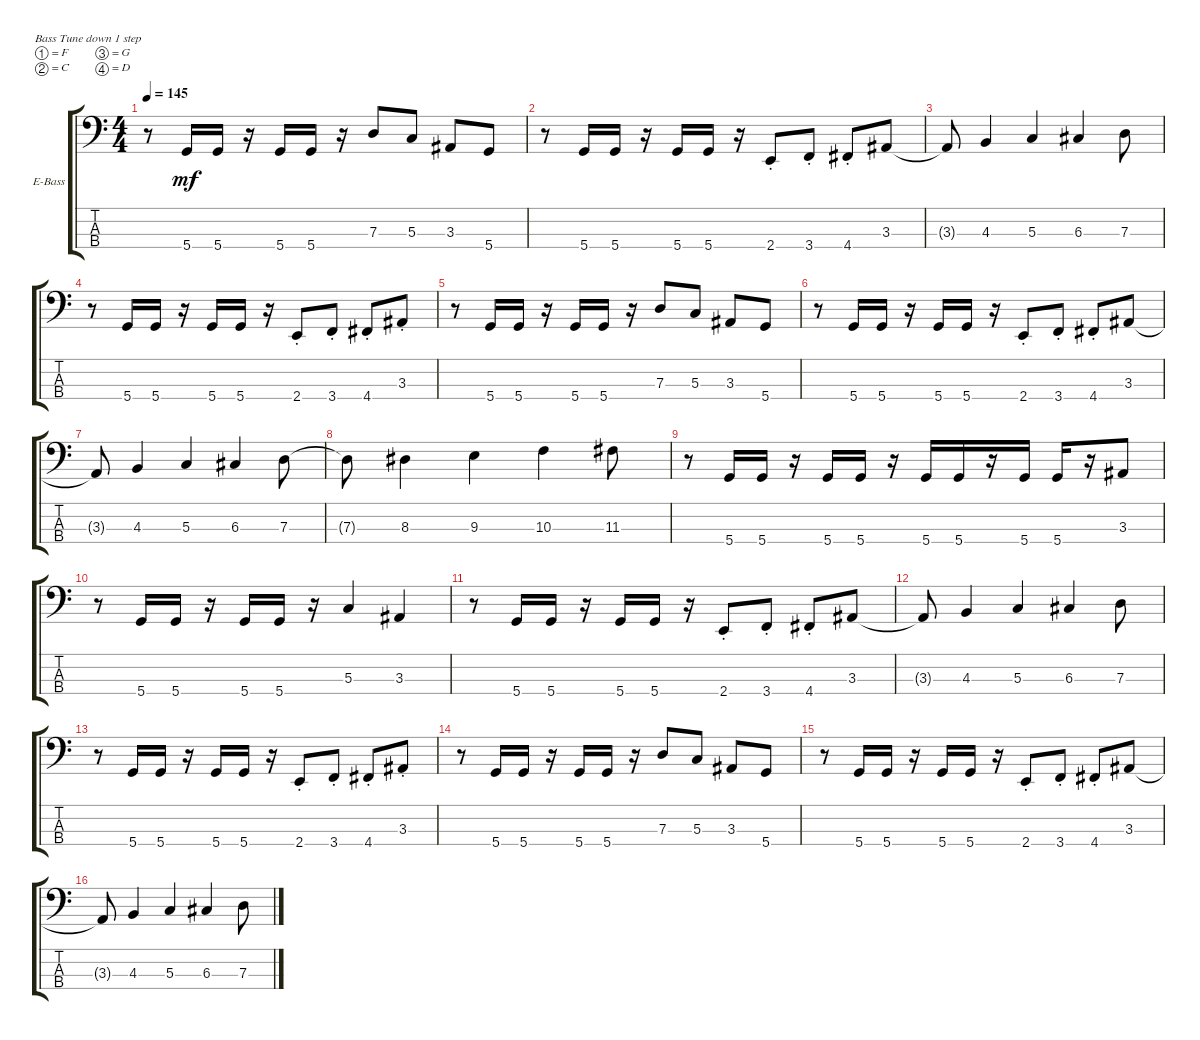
\defaultSystemsLayout 4
\bracketExtendMode groupsimilarinstruments
\firstSystemTrackNameOrientation horizontal
\otherSystemsTrackNameOrientation horizontal
\track ("Electric Bass" "E-Bass") {instrument electricbassfinger}
\staff {score tabs}
\tuning (F2 C2 G1 D1)
\ts (4 4)
\tempo 145
\clef f4
\scale
0.333333
\ks c
r.8{dy mf} 5.4.16 5.4.16 r.16 5.4.16 5.4.16 r.16 7.3.8 5.3.8 3.3.8 5.4.8 |
\scale
0.333333 r.8 5.4.16 5.4.16 r.16 5.4.16 5.4.16 r.16 2.4{st}.8 3.4{st}.8 4.4{st}.8 3.3.8 |
\scale
0.333333 3.3{t}.8 4.3.4 5.3.4 6.3.4 7.3.8 |
\scale
0.333333 r.8 5.4.16 5.4.16 r.16 5.4.16 5.4.16 r.16 2.4{st}.8 3.4{st}.8 4.4{st}.8 3.3{st}.8 |
\scale
0.333333 r.8 5.4.16 5.4.16 r.16 5.4.16 5.4.16 r.16 7.3.8 5.3.8 3.3.8 5.4.8 |
\scale
0.333333 r.8 5.4.16 5.4.16 r.16 5.4.16 5.4.16 r.16 2.4{st}.8 3.4{st}.8 4.4{st}.8 3.3.8 |
\scale
0.333333 3.3{t}.8 4.3.4 5.3.4 6.3.4 7.3.8 |
\scale
0.333333 7.3{t}.8 8.3.4 9.3.4 10.3.4 11.3.8 |
\scale
0.333333 r.8 5.4.16 5.4.16 r.16 5.4.16 5.4.16 r.16 5.4.16 5.4.16 r.16 5.4.16 5.4.16 r.16 3.3.8 |
\scale
0.333333 r.8 5.4.16 5.4.16 r.16 5.4.16 5.4.16 r.16 5.3.4 3.3.4 |
\scale
0.333333 r.8 5.4.16 5.4.16 r.16 5.4.16 5.4.16 r.16 2.4{st}.8 3.4{st}.8 4.4{st}.8 3.3.8 |
\scale
0.333333 3.3{t}.8 4.3.4 5.3.4 6.3.4 7.3.8 |
\scale
0.333333 r.8 5.4.16 5.4.16 r.16 5.4.16 5.4.16 r.16 2.4{st}.8 3.4{st}.8 4.4{st}.8 3.3{st}.8 |
\scale
0.333333 r.8 5.4.16 5.4.16 r.16 5.4.16 5.4.16 r.16 7.3.8 5.3.8 3.3.8 5.4.8 |
\scale
0.333333 r.8 5.4.16 5.4.16 r.16 5.4.16 5.4.16 r.16 2.4{st}.8 3.4{st}.8 4.4{st}.8 3.3.8 |
\scale
0.333333 3.3{t}.8 4.3.4 5.3.4 6.3.4 7.3.8
